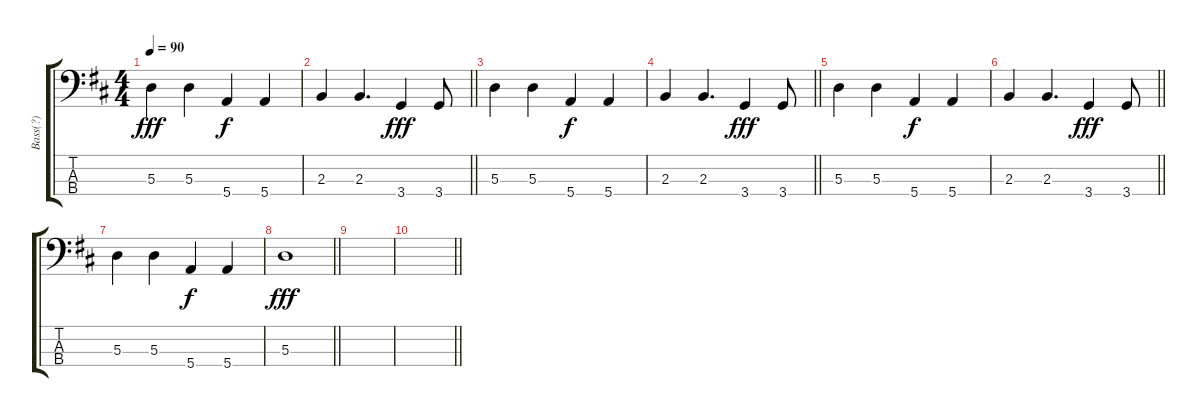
\track ("Bass(?)" "Bass(?)") {instrument electricbassfinger}
\staff {score tabs}
\tuning (G2 D2 A1 E1) {hide}
\ts (4 4)
\tempo 90
\clef f4
\ks d
5.3.4{dy fff} 5.3.4 5.4.4{dy f} 5.4.4 |
\barLineRight lightlight
2.3.4 2.3.4{d} 3.4.4{dy fff} 3.4.8 |
5.3.4 5.3.4 5.4.4{dy f} 5.4.4 |
\barLineRight lightlight
2.3.4 2.3.4{d} 3.4.4{dy fff} 3.4.8 |
5.3.4 5.3.4 5.4.4{dy f} 5.4.4 |
\barLineRight lightlight
2.3.4 2.3.4{d} 3.4.4{dy fff} 3.4.8 |
5.3.4 5.3.4 5.4.4{dy f} 5.4.4 |
\barLineRight lightlight
5.3.1{dy fff} |
|
\barLineRight lightlight
